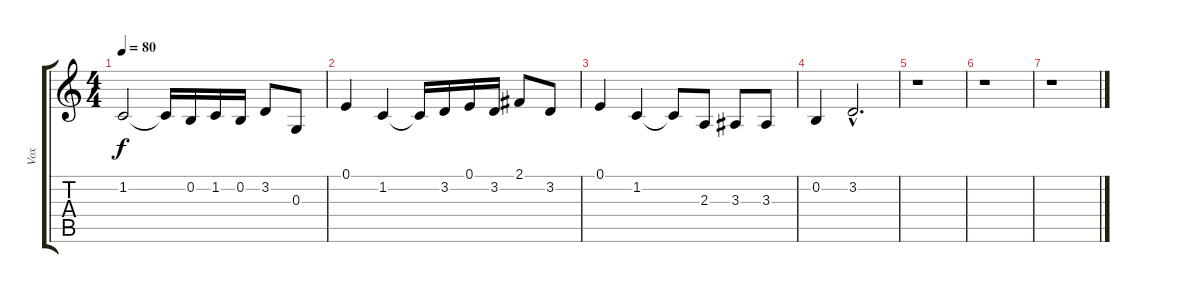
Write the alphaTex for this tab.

\track ("Vox" "Vox") {instrument bassoon}
\staff {score tabs}
\tuning (E4 B3 G3 D3 A2 E2) {hide}
\ts (4 4)
\tempo 80
\clef g2
\ks c
1.2.2{dy f} 1.2{t}.16 0.2.16 1.2.16 0.2.16 3.2.8 0.3.8 |
0.1.4 1.2.4 1.2{t}.16 3.2.16 0.1.16 3.2.16 2.1.8 3.2.8 |
0.1.4 1.2.4 1.2{t}.8 2.3.8 3.3.8 3.3.8 |
0.2.4 3.2{hac}.2{d} |
r.1 |
r.1 |
r.1
